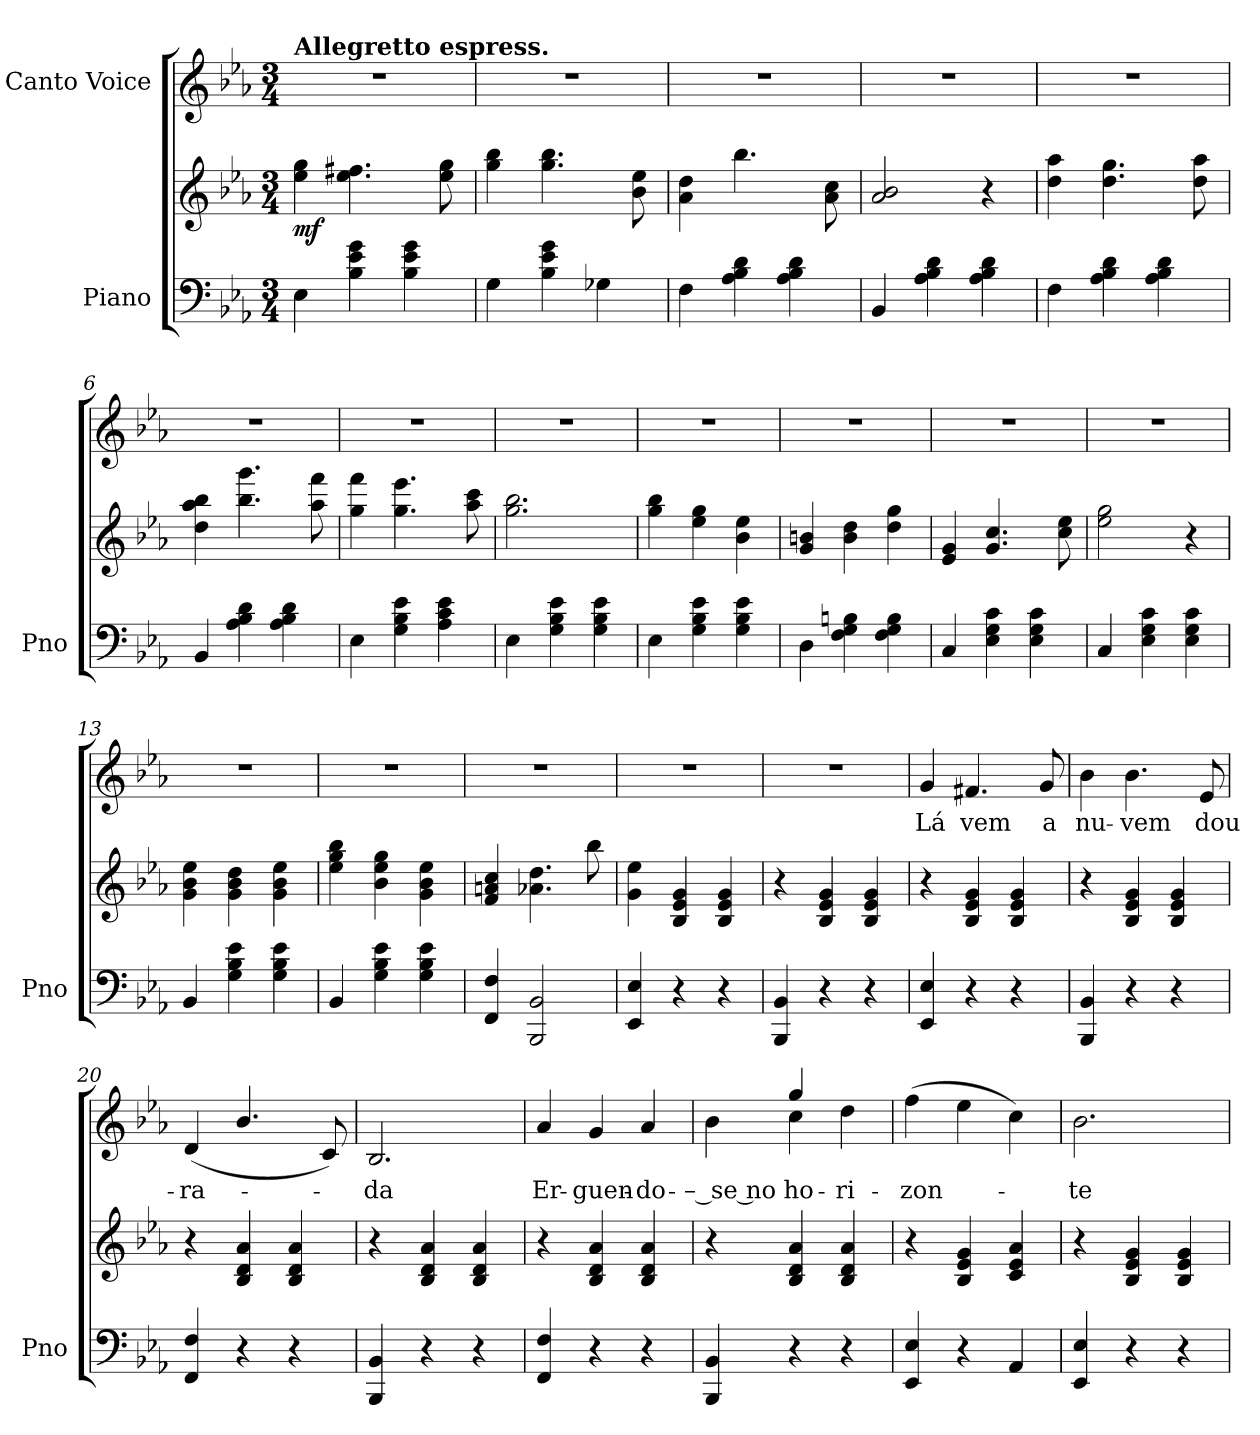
**kern	**kern	**dynam	**kern	**text
*part2	*part2	*part2	*part1	*part1
*staff3	*staff2	*staff2/3	*staff1	*staff1
*I"Piano	*	*	*I"Canto Voice	*
*I'Pno	*	*	*	*
*clefF4	*clefG2	*	*clefG2	*
*k[b-e-a-]	*k[b-e-a-]	*	*k[b-e-a-]	*
*M3/4	*M3/4	*	*M3/4	*
=1	=1	=1	=1	=1
!	!	!	!LO:TX:a:B:t=Allegretto espress.	!
!	!	!LO:DY:b	!	!
4E-\	4ee-\ 4gg\	mf	2.r	.
4B-\ 4e-\ 4g\	4.ee-\ 4.ff#X\	.	.	.
4B-\ 4e-\ 4g\	.	.	.	.
.	8ee-\ 8gg\	.	.	.
=2	=2	=2	=2	=2
4G\	4gg\ 4bb-\	.	2.r	.
4B-\ 4e-\ 4g\	4.gg\ 4.bb-\	.	.	.
4G-X\	.	.	.	.
.	8b-\ 8ee-\	.	.	.
=3	=3	=3	=3	=3
4F\	4a-\ 4dd\	.	2.r	.
4A-\ 4B-\ 4d\	4.bb-\	.	.	.
4A-\ 4B-\ 4d\	.	.	.	.
.	8a-\ 8cc\	.	.	.
=4	=4	=4	=4	=4
4BB-/	2a-/ 2b-/	.	2.r	.
4A-\ 4B-\ 4d\	.	.	.	.
4A-\ 4B-\ 4d\	4r	.	.	.
=5	=5	=5	=5	=5
4F\	4dd\ 4aa-\	.	2.r	.
4A-\ 4B-\ 4d\	4.dd\ 4.gg\	.	.	.
4A-\ 4B-\ 4d\	.	.	.	.
.	8dd\ 8aa-\	.	.	.
=6	=6	=6	=6	=6
4BB-/	4dd\ 4aa-\ 4bb-\	.	2.r	.
4A-\ 4B-\ 4d\	4.bb-\ 4.ggg\	.	.	.
4A-\ 4B-\ 4d\	.	.	.	.
.	8aa-\ 8fff\	.	.	.
=7	=7	=7	=7	=7
4E-\	4gg\ 4fff\	.	2.r	.
4G\ 4B-\ 4e-\	4.gg\ 4.eee-\	.	.	.
4A-\ 4c\ 4e-\	.	.	.	.
.	8aa-\ 8ccc\	.	.	.
=8	=8	=8	=8	=8
4E-\	2.gg\ 2.bb-\	.	2.r	.
4G\ 4B-\ 4e-\	.	.	.	.
4G\ 4B-\ 4e-\	.	.	.	.
=9	=9	=9	=9	=9
4E-\	4gg\ 4bb-\	.	2.r	.
4G\ 4B-\ 4e-\	4ee-\ 4gg\	.	.	.
4G\ 4B-\ 4e-\	4b-\ 4ee-\	.	.	.
=10	=10	=10	=10	=10
4D\	4g/ 4bn/	.	2.r	.
4F\ 4G\ 4Bn\	4b\ 4dd\	.	.	.
4F\ 4G\ 4B\	4dd\ 4gg\	.	.	.
=11	=11	=11	=11	=11
4C/	4e-/ 4g/	.	2.r	.
4E-\ 4G\ 4c\	4.g/ 4.cc/	.	.	.
4E-\ 4G\ 4c\	.	.	.	.
.	8cc\ 8ee-\	.	.	.
=12	=12	=12	=12	=12
4C/	2ee-\ 2gg\	.	2.r	.
4E-\ 4G\ 4c\	.	.	.	.
4E-\ 4G\ 4c\	4r	.	.	.
=13	=13	=13	=13	=13
4BB-/	4g\ 4b-\ 4ee-\	.	2.r	.
4G\ 4B-\ 4e-\	4g\ 4b-\ 4dd\	.	.	.
4G\ 4B-\ 4e-\	4g\ 4b-\ 4ee-\	.	.	.
=14	=14	=14	=14	=14
4BB-/	4ee-\ 4gg\ 4bb-\	.	2.r	.
4G\ 4B-\ 4e-\	4b-\ 4ee-\ 4gg\	.	.	.
4G\ 4B-\ 4e-\	4g\ 4b-\ 4ee-\	.	.	.
=15	=15	=15	=15	=15
4FF/ 4F/	4f/ 4an/ 4cc/	.	2.r	.
2BBB-/ 2BB-/	4.a-X\ 4.dd\	.	.	.
.	8bb-\	.	.	.
=16	=16	=16	=16	=16
4EE-/ 4E-/	4g\ 4ee-\	.	2.r	.
4r	4B-/ 4e-/ 4g/	.	.	.
4r	4B-/ 4e-/ 4g/	.	.	.
=17	=17	=17	=17	=17
4BBB-/ 4BB-/	4r	.	2.r	.
4r	4B-/ 4e-/ 4g/	.	.	.
4r	4B-/ 4e-/ 4g/	.	.	.
=18	=18	=18	=18	=18
4EE-/ 4E-/	4r	.	4g/	Lá
4r	4B-/ 4e-/ 4g/	.	4.f#X/	vem
4r	4B-/ 4e-/ 4g/	.	.	.
.	.	.	8g/	a
=19	=19	=19	=19	=19
4BBB-/ 4BB-/	4r	.	4b-\	nu-
4r	4B-/ 4e-/ 4g/	.	4.b-\	-vem
4r	4B-/ 4e-/ 4g/	.	.	.
.	.	.	8e-/	dou-
=20	=20	=20	=20	=20
4FF/ 4F/	4r	.	(4d/	-ra-
4r	4B-/ 4d/ 4a-/	.	4.b-/	.
4r	4B-/ 4d/ 4a-/	.	.	.
.	.	.	8c/)	.
=21	=21	=21	=21	=21
4BBB-/ 4BB-/	4r	.	2.B-/	-da
4r	4B-/ 4d/ 4a-/	.	.	.
4r	4B-/ 4d/ 4a-/	.	.	.
=22	=22	=22	=22	=22
4FF/ 4F/	4r	.	4a-/	Er-
4r	4B-/ 4d/ 4a-/	.	4g/	-guen-
4r	4B-/ 4d/ 4a-/	.	4a-/	-do-
=23	=23	=23	=23	=23
*	*	*	*^	*
4BBB-/ 4BB-/	4r	.	4b-\	4ryy	– se no
4r	4B-/ 4d/ 4a-/	.	4cc\	4gg/	ho-
4r	4B-/ 4d/ 4a-/	.	4dd\	4ryy	-ri-
*	*	*	*v	*v	*
=24	=24	=24	=24	=24
4EE-/ 4E-/	4r	.	(4ff\	-zon-
4r	4B-/ 4e-/ 4g/	.	4ee-\	.
4AA-/	4c/ 4e-/ 4a-/	.	4cc\)	.
=25	=25	=25	=25	=25
4EE-/ 4E-/	4r	.	2.b-\	-te
4r	4B-/ 4e-/ 4g/	.	.	.
4r	4B-/ 4e-/ 4g/	.	.	.
=	=	=	=	=
*-	*-	*-	*-	*-
